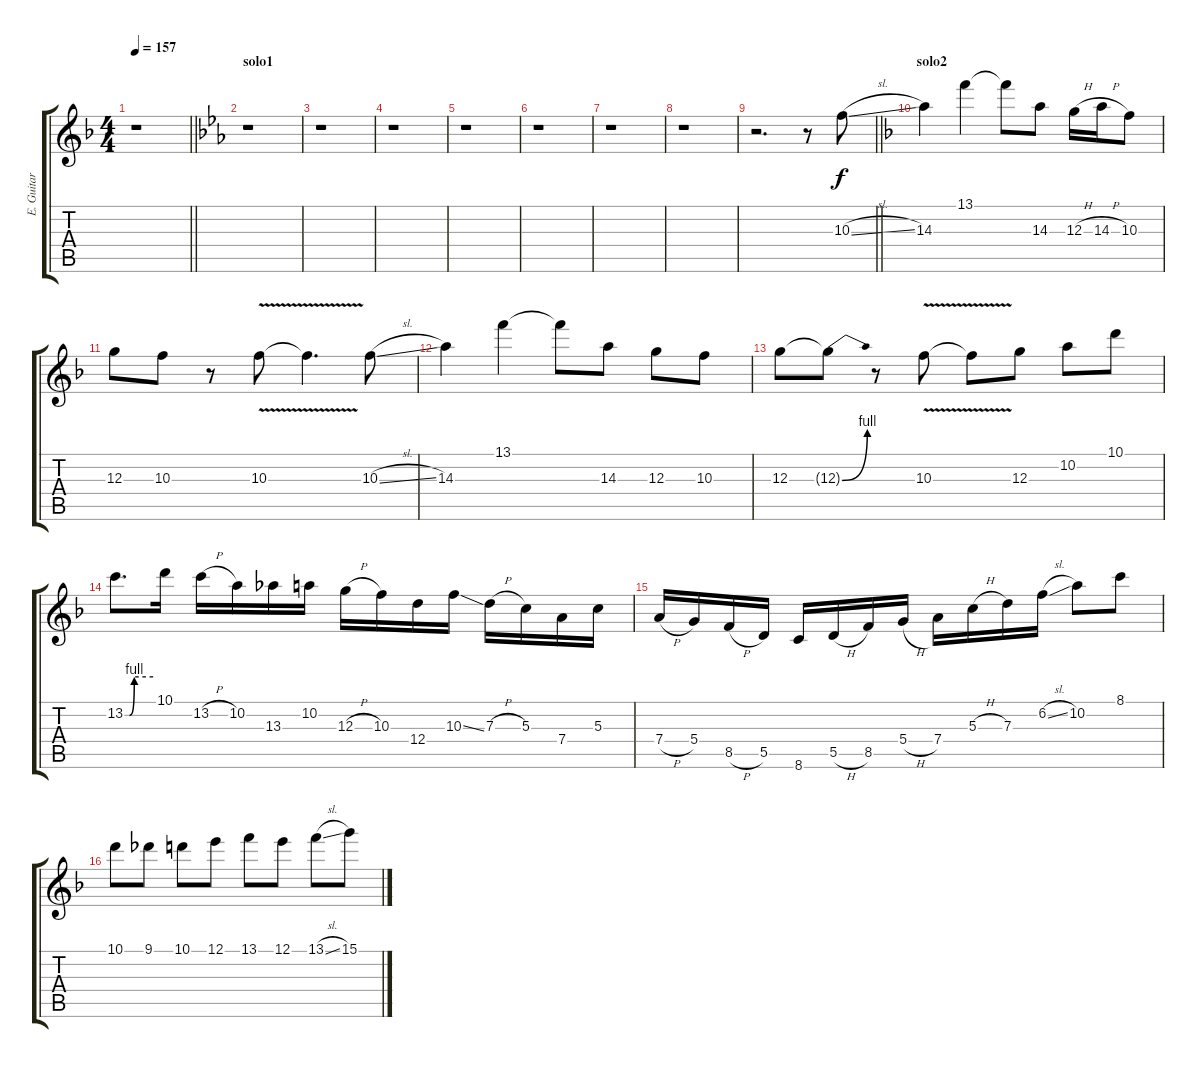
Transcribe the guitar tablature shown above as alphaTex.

\track ("E. Guitar V" "E. Guitar ") {instrument overdrivenguitar}
\staff {score tabs}
\tuning (E4 B3 G3 D3 A2 E2) {hide}
\ts (4 4)
\tempo 157
\clef g2
\barLineRight lightlight
\ks f
r.1{dy f} |
\section ("" "solo1")
\ks eb
r.1 |
r.1 |
r.1 |
r.1 |
r.1 |
r.1 |
r.1 |
\barLineRight lightlight
r.2{d} r.8 10.3{sl}.8 |
\section ("" "solo2")
\ks f
14.3.4 13.1.4 13.1{t}.8 14.3.8 12.3{h}.16 14.3{h}.16 10.3.8 |
12.3.8 10.3.8 r.8 10.3{v}.8 10.3{t}.4{d} 10.3{sl}.8 |
14.3.4 13.1.4 13.1{t}.8 14.3.8 12.3.8 10.3.8 |
12.3.8 12.3{be (bend 0 0 60 4) t}.8 r.8 10.3{v}.8 10.3{t}.8 12.3.8 10.2.8 10.1.8 |
13.2{be (custom 0 0 10 0 20 4 60 4)}.8{d} 10.1.16 13.2{h}.16 10.2.16 13.3.16 10.2.16 12.3{h}.16 10.3.16 12.4.16 10.3{ss}.16 7.3{h}.16 5.3.16 7.4.16 5.3.16 |
7.4{h}.16 5.4.16 8.5{h}.16 5.5.16 8.6.16 5.5{h}.16 8.5.16 5.4{h}.16 7.4.16 5.3{h}.16 7.3.16 6.2{sl}.16 10.2.8 8.1.8 |
10.1.8 9.1.8 10.1.8 12.1.8 13.1.8 12.1.8 13.1{sl}.8 15.1.8
